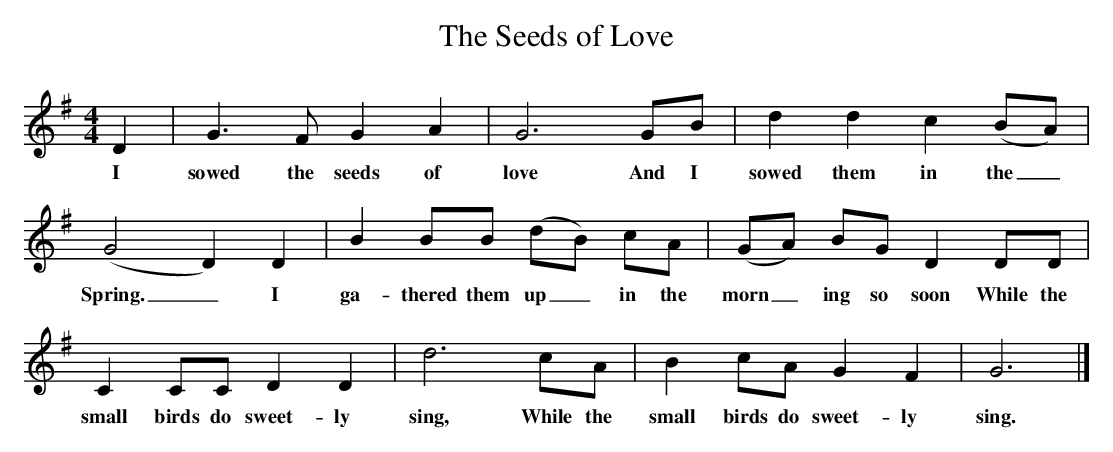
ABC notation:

X:1
T:The Seeds of Love
M:4/4
L:1/8
K:G
D2|G3F G2A2|G6GB|d2d2c2(BA)|(G4D2)D2|B2BB (dB) cA|(GA) BG D2DD|C2CC D2D2|d6cA|B2cA G2F2|G6|]
w:I sowed the seeds of love And I sowed them in the_ Spring._I ga-thered them up_ in the morn_ing so soon While the small birds do sweet-ly sing, While the small birds do sweet-ly sing.
